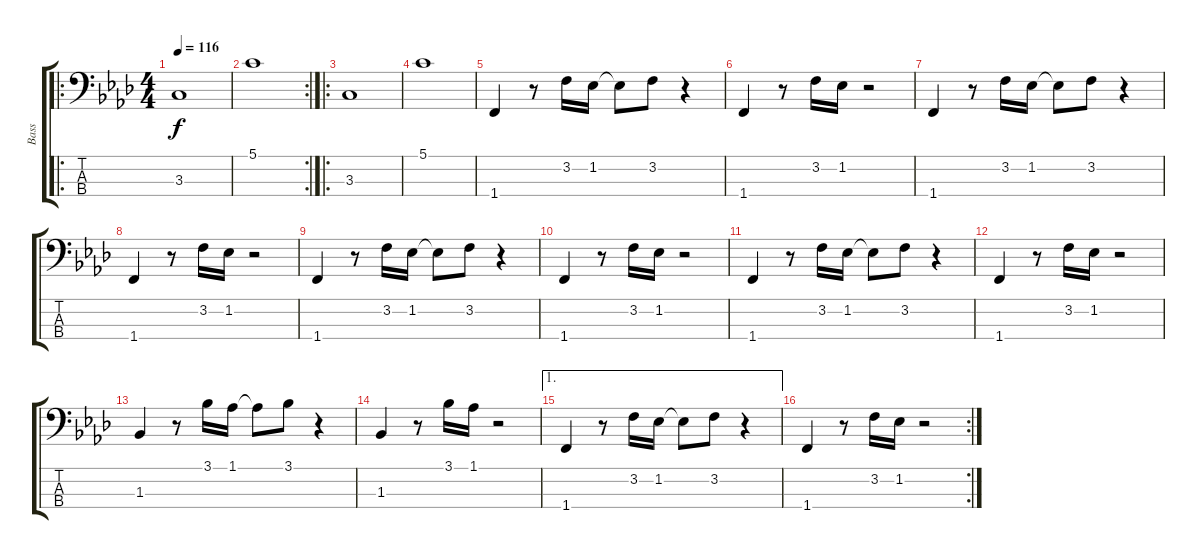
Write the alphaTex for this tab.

\track ("Bass" "Bass") {instrument electricbassfinger}
\staff {score tabs}
\tuning (G2 D2 A1 E1) {hide}
\ro
\ts (4 4)
\tempo 116
\clef f4
\ks ab
3.3.1{dy f instrument electricbassfinger} |
\rc 2
5.1.1 |
\ro
3.3.1 |
5.1.1 |
1.4.4 r.8 3.2.16 1.2.16 1.2{t}.8 3.2.8 r.4 |
1.4.4 r.8 3.2.16 1.2.16 r.2 |
1.4.4 r.8 3.2.16 1.2.16 1.2{t}.8 3.2.8 r.4 |
1.4.4 r.8 3.2.16 1.2.16 r.2 |
1.4.4 r.8 3.2.16 1.2.16 1.2{t}.8 3.2.8 r.4 |
1.4.4 r.8 3.2.16 1.2.16 r.2 |
1.4.4 r.8 3.2.16 1.2.16 1.2{t}.8 3.2.8 r.4 |
1.4.4 r.8 3.2.16 1.2.16 r.2 |
1.3.4 r.8 3.1.16 1.1.16 1.1{t}.8 3.1.8 r.4 |
1.3.4 r.8 3.1.16 1.1.16 r.2 |
\ae 1
1.4.4 r.8 3.2.16 1.2.16 1.2{t}.8 3.2.8 r.4 |
\rc 2
1.4.4 r.8 3.2.16 1.2.16 r.2
